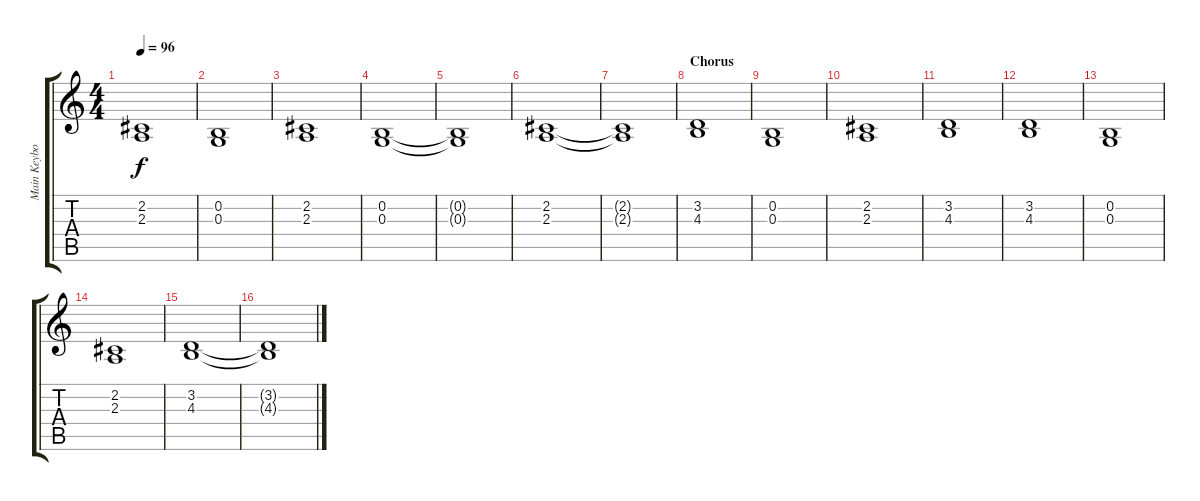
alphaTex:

\track ("Main Keyboards" "Main Keybo") {instrument synthstrings1}
\staff {score tabs}
\tuning (E4 B3 G3 D3 A2 E2) {hide}
\ts (4 4)
\tempo 96
\clef g2
\ks c
(2.2 2.3).1{dy f} |
(0.2 0.3).1 |
(2.2 2.3).1 |
(0.2 0.3).1 |
(0.2{t} 0.3{t}).1 |
(2.2 2.3).1 |
(2.2{t} 2.3{t}).1 |
\section ("" "Chorus")
(3.2 4.3).1 |
(0.2 0.3).1 |
(2.2 2.3).1 |
(3.2 4.3).1 |
(3.2 4.3).1 |
(0.2 0.3).1 |
(2.2 2.3).1 |
(3.2 4.3).1 |
(3.2{t} 4.3{t}).1
